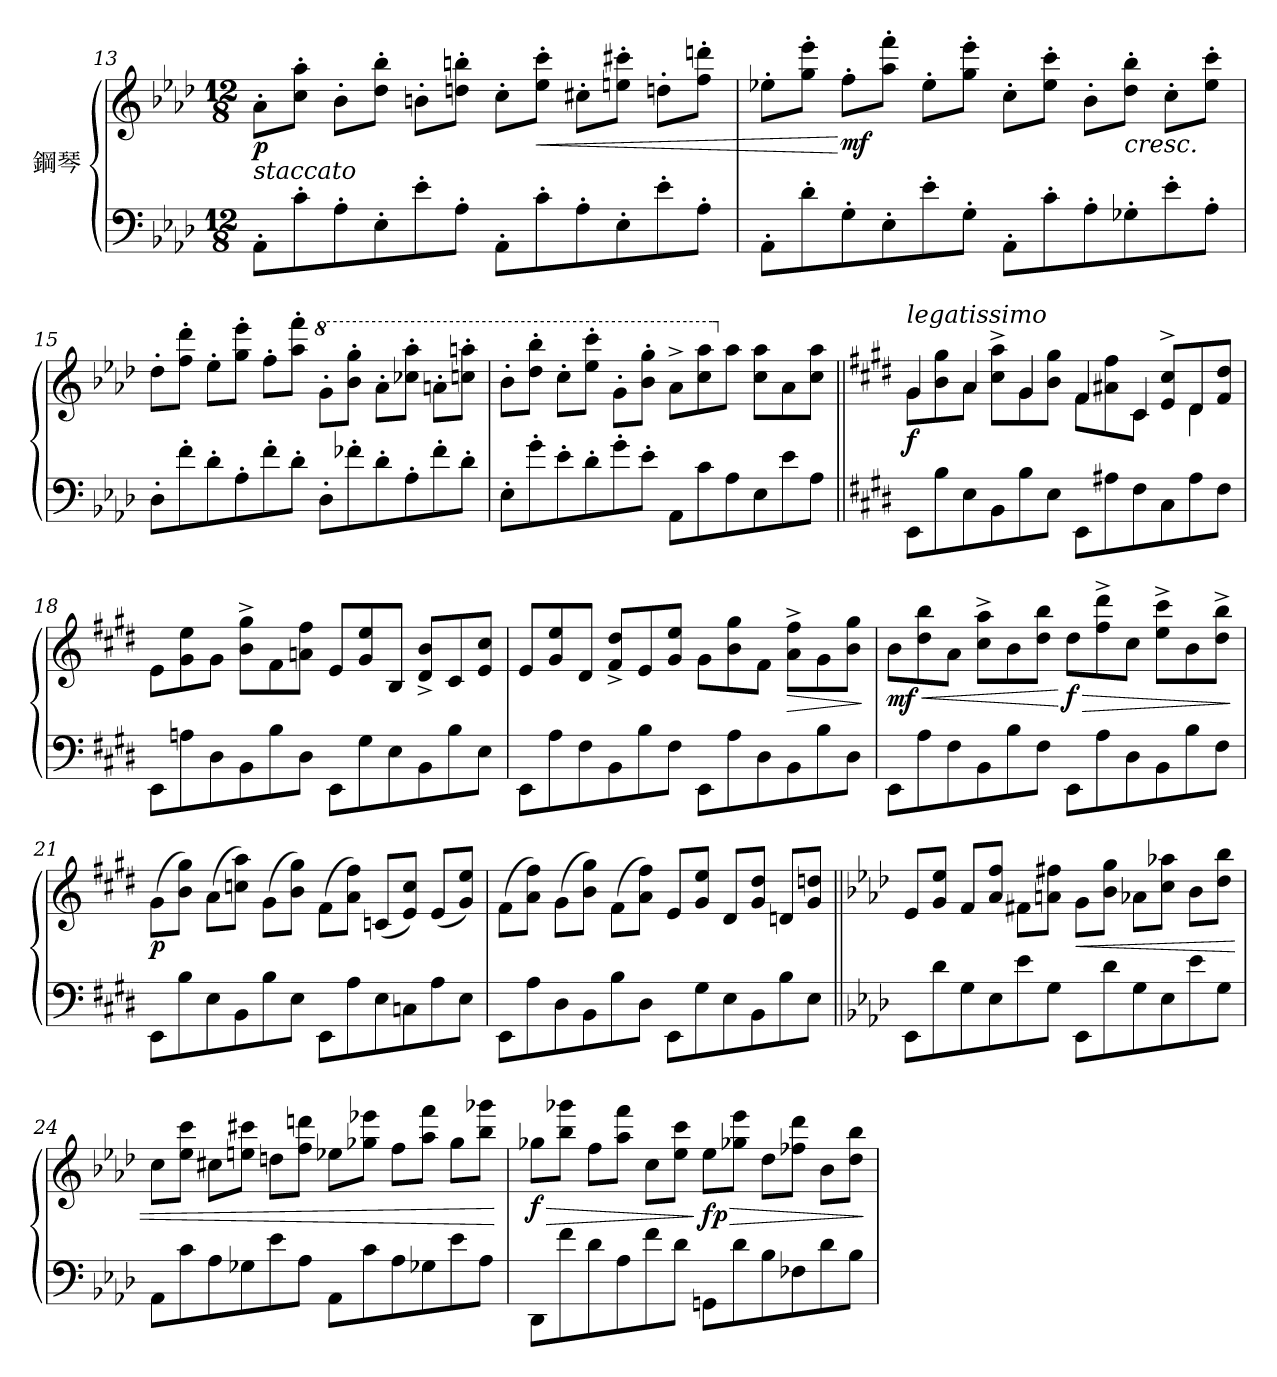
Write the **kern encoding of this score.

**kern	**kern	**dynam
*part1	*part1	*part1
*staff2	*staff1	*staff1/2
*I"鋼琴	*	*
!!LO:LB:g=z
*clefF4	*clefG2	*
*k[b-e-a-d-]	*k[b-e-a-d-]	*
*M12/8	*M12/8	*
=13	=13	=13
!	!LO:TX:b:i:t=staccato	!
!	!	!LO:DY:b
8AA-'\L	8a-'\L	p
8c'\	8cc\' 8aa-\'J	.
8A-'\	8b-'\L	.
8E-'\	8dd-\' 8bb-\'J	.
8e-'\	8bn'\L	.
8A-'\J	8ddn\' 8bbn\'J	.
8AA-'\L	8cc'\L	.
!	!	!LO:HP:b
8c'\	8ee-\' 8ccc\'J	<
8A-'\	8cc#X'\L	.
8E-'\	8een\' 8ccc#X\'J	.
8e-'\	8ddn'\L	.
8A-'\J	8ff\' 8dddn\'J	.
=14	=14	=14
8AA-'\L	8ee-X'\L	.
8d-'\	8gg\' 8eee-\'J	.
!	!	!LO:DY:n=1:b
8G'\	8ff'\L	[ mf
8E-'\	8aa-\' 8fff\'J	.
8e-'\	8ee-'\L	.
8G'\J	8gg\' 8eee-\'J	.
8AA-'\L	8cc'\L	.
8c'\	8ee-\' 8ccc\'J	.
8A-'\	8b-'\L	.
!	!LO:TX:b:i:t=cresc.	!
8G-X'\	8dd-\' 8bb-\'J	.
8e-'\	8cc'\L	.
8A-'\J	8ee-\' 8ccc\'J	.
=15	=15	=15
8D-'\L	8dd-'\L	.
8f'\	8ff\' 8ddd-\'J	.
8d-'\	8ee-'\L	.
8A-'\	8gg\' 8eee-\'J	.
8f'\	8ff'\L	.
8d-'\J	8aa-\' 8fff\'J	.
*	*8va	*
8D-'\L	8gg'\L	.
8f-X'\	8bb-\' 8ggg\'J	.
8d-'\	8aa-'\L	.
8A-'\	8ccc-X\' 8aaa-\'J	.
8f-'\	8aan'\L	.
8d-'\J	8cccn\' 8aaan\'J	.
!!LO:LB:g=z
=16	=16	=16
*	*MM258	*
8E-'\L	8bb-'\L	.
8g'\	8ddd-\' 8bbb-\'J	.
*	*MM238	*
8e-'\	8ccc'\L	.
8d-'\	8eee-\' 8cccc\'J	.
*	*MM218	*
8g'\	8gg'\L	.
8e-'\J	8bb-\' 8ggg\'J	.
*	*MM208	*
8AA-\L	8aa-^\L	.
8c\	8ccc\ 8aaa-\	.
*	*X8va	*
*	*MM198	*
8A-\	8aa-\J	.
8E-\	8cc\ 8aa-\L	.
*	*MM188	*
8e-\	8a-\	.
*	*MM40	*
8A-\J	8cc\ 8aa-\J	.
=17||	=17||	=17||
*k[f#c#g#d#]	*k[f#c#g#d#]	*
*	*MM268	*
*	*^	*
!	!LO:TX:a:i:t=legatissimo	!	!
!	!	!	!LO:DY:b
8EE\L	8g#\L	4g#/	f
8B\	8b\ 8gg#\	.	.
8E\	8a\J	4a/	.
8BB\	8cc#\^ 8aa\^L	.	.
8B\	8g#\	4g#/	.
8E\J	8b\ 8gg#\J	.	.
8EE\L	8f#\L	4f#/	.
8A#X\	8a#X\ 8ff#\	.	.
8F#\	8c#\J	4c#/	.
8C#\	8e/^ 8cc#/^L	.	.
8A#\	8d#/	4d#\	.
8F#\J	8f#/ 8dd#/J	.	.
*	*v	*v	*
=18	=18	=18
8EE\L	8e\L	.
8An\	8g#\ 8ee\	.
8D#\	8g#\J	.
8BB\	8b\^ 8gg#\^L	.
8B\	8f#\	.
8D#\J	8an\ 8ff#\J	.
8EE\L	8e/L	.
8G#\	8g#/ 8ee/	.
8E\	8B/J	.
8BB\	8d#/^ 8b/^L	.
8B\	8c#/	.
8E\J	8e/ 8cc#/J	.
!!LO:PB:g=z
=19	=19	=19
8EE\L	8e/L	.
8A\	8g#/ 8ee/	.
8F#\	8d#/J	.
8BB\	8f#/^ 8dd#/^L	.
8B\	8e/	.
8F#\J	8g#/ 8ee/J	.
8EE\L	8g#\L	.
8A\	8b\ 8gg#\	.
8D#\	8f#\J	.
!	!	!LO:HP:b
8BB\	8a\^ 8ff#\^L	>
8B\	8g#\	.
8D#\J	8b\ 8gg#\J	.
.	.	]
=20	=20	=20
!	!	!LO:HP:b
!	!	!LO:DY:n=1:b
8EE\L	8b\L	< mf
8A\	8dd#\ 8bb\	.
8F#\	8a\J	.
8BB\	8cc#\^ 8aa\^L	.
8B\	8b\	.
8F#\J	8dd#\ 8bb\J	.
!	!	!LO:HP:n=1:b
!	!	!LO:DY:n=2:b
8EE\L	8dd#\L	[ > f
8A\	8ff#\^ 8ddd#\^	.
8D#\	8cc#\J	.
8BB\	8ee\^ 8ccc#\^L	.
8B\	8b\	.
8F#\J	8dd#\^ 8bb\^J	.
.	.	]
=21	=21	=21
!	!	!LO:DY:b
8EE\L	(>8g#\L	p
8B\	8b\ 8gg#\J)	.
8E\	(>8a\L	.
8BB\	8ccn\ 8aa\J)	.
8B\	(>8g#\L	.
8E\J	8b\ 8gg#\J)	.
8EE\L	(>8f#\L	.
8A\	8a\ 8ff#\J)	.
8E\	(<8cn/L	.
8Cn\	8e/ 8cc/J)	.
8A\	(<8e/L	.
8E\J	8g#/ 8ee/J)	.
!!LO:LB:g=z
=22	=22	=22
*	*MM258	*
8EE\L	(>8f#\L	.
8A\	8a\ 8ff#\J)	.
*	*MM238	*
8D#\	(>8g#\L	.
8BB\	8b\ 8gg#\J)	.
*	*MM218	*
8B\	(>8f#\L	.
8D#\J	8a\ 8ff#\J)	.
*	*MM208	*
8EE\L	8e/L	.
8G#\	8g#/ 8ee/J	.
*	*MM198	*
8E\	8d#/L	.
8BB\	8g#/ 8dd#/J	.
*	*MM188	*
8B\	8dn/L	.
8E\J	8g#/ 8ddn/J	.
=23||	=23||	=23||
*k[b-e-a-d-]	*k[b-e-a-d-]	*
*	*MM268	*
8EE-\L	8e-/L	.
8d-\	8g/ 8ee-/J	.
8G\	8f/L	.
8E-\	8a-/ 8ff/J	.
8e-\	8f#X\L	.
8G\J	8an\ 8ff#X\J	.
!	!	!LO:HP:b
8EE-\L	8g\L	<
8d-\	8b-\ 8gg\J	.
8G\	8a-X\L	.
8E-\	8cc\ 8aa-X\J	.
8e-\	8b-\L	.
8G\J	8dd-\ 8bb-\J	.
=24	=24	=24
8AA-\L	8cc\L	.
8c\	8ee-\ 8ccc\J	.
8A-\	8cc#X\L	.
8G-X\	8een\ 8ccc#X\J	.
8e-\	8ddn\L	.
8A-\J	8ff\ 8dddn\J	.
8AA-\L	8ee-X\L	.
8c\	8gg-X\ 8eee-X\J	.
8A-\	8ff\L	.
8G-X\	8aa-\ 8fff\J	.
8e-\	8gg-\L	.
8A-\J	8bb-\ 8ggg-X\J	.
.	.	[
!!LO:LB:g=z
=25	=25	=25
!	!	!LO:HP:b
!	!	!LO:DY:n=1:b
8DD-\L	8gg-X\L	> f
8f\	8bb-\ 8ggg-X\J	.
8d-\	8ff\L	.
8A-\	8aa-\ 8fff\J	.
8f\	8cc\L	.
8d-\J	8ee-\ 8ccc\J	.
!	!	!LO:HP:n=1:b
!	!	!LO:DY:n=2:b
8GGn\L	8ee-\L	] > fp
8d-\	8gg-X\ 8eee-\J	.
8B-\	8dd-\L	.
8F-X\	8ff-X\ 8ddd-\J	.
8d-\	8b-\L	.
8B-\J	8dd-\ 8bb-\J	.
.	.	]
=	=	=
*-	*-	*-
